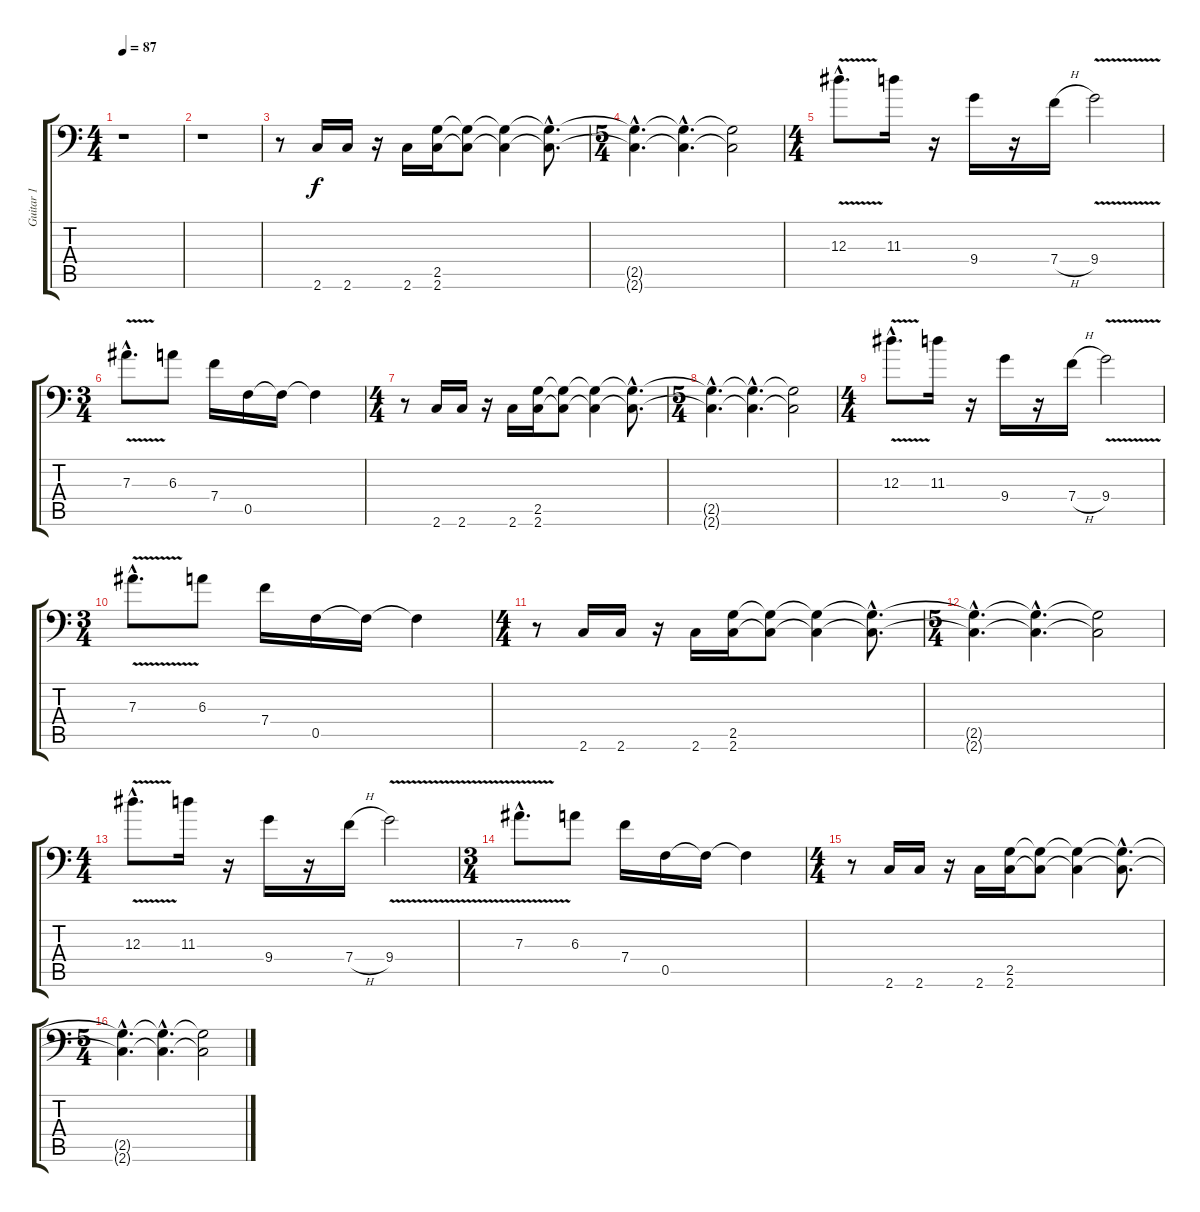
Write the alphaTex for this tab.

\track ("Guitar 1" "Guitar 1") {instrument overdrivenguitar}
\staff {score tabs}
\tuning (C4 G3 Eb3 Bb2 F2 Bb1) {hide}
\ts (4 4)
\tempo 87
\clef f4
\ks c
r.1{dy f} |
r.1 |
\section ("" "")
r.8 2.6.16 2.6.16 r.16 2.6.16 (2.5 2.6).16 (2.5{t} 2.6{t}).8 (2.5{t} 2.6{t}).4 (2.5{hac t} 2.6{hac t}).8{d} |
\ts (5 4)
(2.5{hac t} 2.6{hac t}).4{d} (2.5{hac t} 2.6{hac t}).4{d} (2.5{t} 2.6{t}).2 |
\ts (4 4)
12.3{v hac}.8{d} 11.3.16 r.16 9.4.16 r.16 7.4{h}.16 9.4{v}.2 |
\ts (3 4)
7.3{v hac}.8{d} 6.3.8 7.4.16 0.5.16 0.5{t}.16 0.5{t}.4 |
\ts (4 4)
r.8 2.6.16 2.6.16 r.16 2.6.16 (2.5 2.6).16 (2.5{t} 2.6{t}).8 (2.5{t} 2.6{t}).4 (2.5{hac t} 2.6{hac t}).8{d} |
\ts (5 4)
(2.5{hac t} 2.6{hac t}).4{d} (2.5{hac t} 2.6{hac t}).4{d} (2.5{t} 2.6{t}).2 |
\ts (4 4)
12.3{v hac}.8{d} 11.3.16 r.16 9.4.16 r.16 7.4{h}.16 9.4{v}.2 |
\ts (3 4)
7.3{v hac}.8{d} 6.3.8 7.4.16 0.5.16 0.5{t}.16 0.5{t}.4 |
\ts (4 4)
r.8 2.6.16 2.6.16 r.16 2.6.16 (2.5 2.6).16 (2.5{t} 2.6{t}).8 (2.5{t} 2.6{t}).4 (2.5{hac t} 2.6{hac t}).8{d} |
\ts (5 4)
(2.5{hac t} 2.6{hac t}).4{d} (2.5{hac t} 2.6{hac t}).4{d} (2.5{t} 2.6{t}).2 |
\ts (4 4)
12.3{v hac}.8{d} 11.3.16 r.16 9.4.16 r.16 7.4{h}.16 9.4{v}.2 |
\ts (3 4)
7.3{v hac}.8{d} 6.3.8 7.4.16 0.5.16 0.5{t}.16 0.5{t}.4 |
\ts (4 4)
r.8 2.6.16 2.6.16 r.16 2.6.16 (2.5 2.6).16 (2.5{t} 2.6{t}).8 (2.5{t} 2.6{t}).4 (2.5{hac t} 2.6{hac t}).8{d} |
\ts (5 4)
(2.5{hac t} 2.6{hac t}).4{d} (2.5{hac t} 2.6{hac t}).4{d} (2.5{t} 2.6{t}).2
